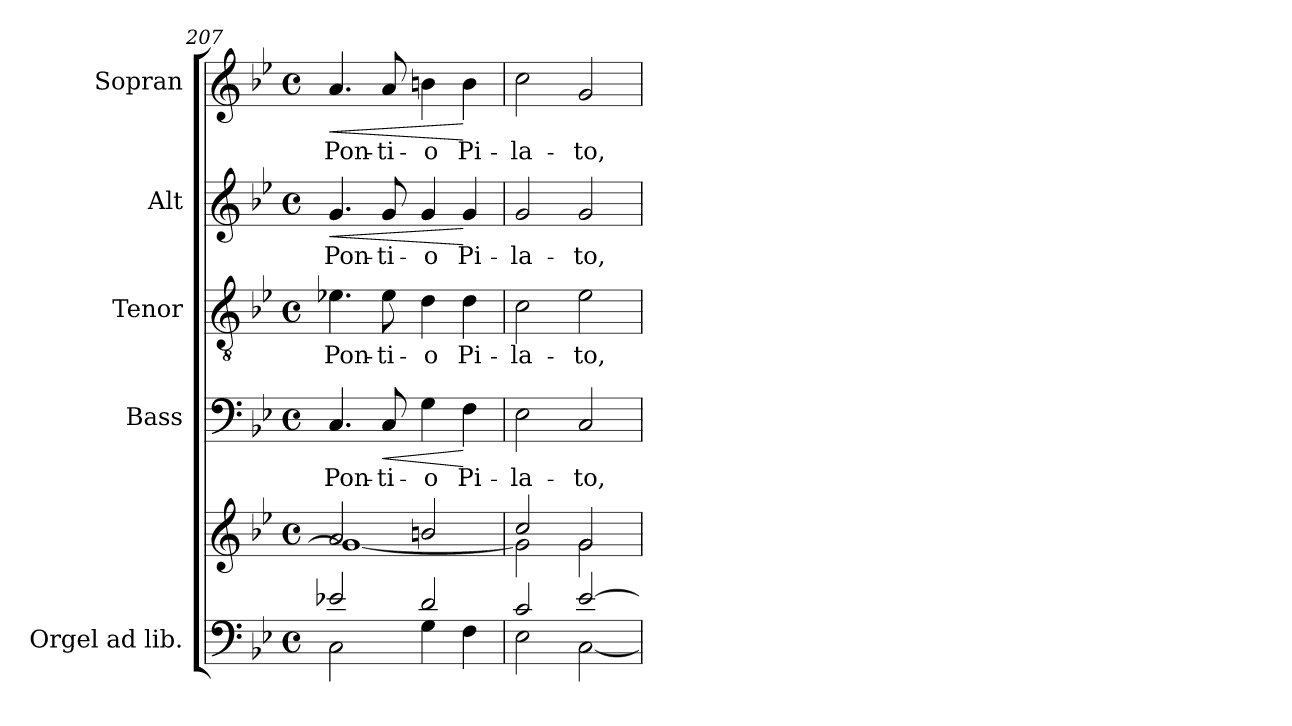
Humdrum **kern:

**kern	**kern	**kern	**text	**dynam	**kern	**text	**kern	**text	**dynam	**kern	**text	**dynam
*part5	*part5	*part4	*part4	*part4	*part3	*part3	*part2	*part2	*part2	*part1	*part1	*part1
*staff6	*staff5	*staff4	*staff4	*staff4	*staff3	*staff3	*staff2	*staff2	*staff2	*staff1	*staff1	*staff1
*I"Orgel ad lib.	*	*I"Bass	*	*	*I"Tenor	*	*I"Alt	*	*	*I"Sopran	*	*
*	*	*I'B.	*	*	*I'T.	*	*I'A.	*	*	*I'S.	*	*
*clefF4	*clefG2	*clefF4	*	*	*clefGv2	*	*clefG2	*	*	*clefG2	*	*
*k[b-e-]	*k[b-e-]	*k[b-e-]	*	*	*k[b-e-]	*	*k[b-e-]	*	*	*k[b-e-]	*	*
*B-:	*B-:	*B-:	*	*	*B-:	*	*B-:	*	*	*B-:	*	*
*M4/4	*M4/4	*M4/4	*	*	*M4/4	*	*M4/4	*	*	*M4/4	*	*
*met(c)	*met(c)	*met(c)	*	*	*met(c)	*	*met(c)	*	*	*met(c)	*	*
=207	=207	=207	=207	=207	=207	=207	=207	=207	=207	=207	=207	=207
*^	*^	*	*	*	*	*	*	*	*	*	*	*
!	!	!	!	!	!LO:LY:b	!	!	!LO:LY:b	!	!LO:LY:b	!LO:HP:b	!	!LO:LY:b	!LO:HP:b
2e-X/	2C\	2a/	1g_	4.C/	Pon-	.	4.e-X\	Pon-	4.g/	Pon-	<	4.a/	Pon-	<
!	!	!	!	!	!LO:LY:b	!LO:HP:b	!	!LO:LY:b	!	!LO:LY:b	!	!	!LO:LY:b	!
.	.	.	.	8C/	-ti-	<	8e-\	-ti-	8g/	-ti-	.	8a/	-ti-	.
!	!	!	!	!	!LO:LY:b	!	!	!LO:LY:b	!	!LO:LY:b	!	!	!LO:LY:b	!
2d/	4G\	2bn/	.	4G\	-o	.	4d\	-o	4g/	-o	.	4bn\	-o	.
!	!	!	!	!	!LO:LY:b	!	!	!LO:LY:b	!	!LO:LY:b	!	!	!LO:LY:b	!
.	4F\	.	.	4F\	Pi-	[	4d\	Pi-	4g/	Pi-	[	4b\	Pi-	[
=208	=208	=208	=208	=208	=208	=208	=208	=208	=208	=208	=208	=208	=208	=208
!	!	!	!	!	!LO:LY:b	!	!	!LO:LY:b	!	!LO:LY:b	!	!	!LO:LY:b	!
2c/	2E-\	2cc/	2g\]	2E-\	-la-	.	2c\	-la-	2g/	-la-	.	2cc\	-la-	.
!	!	!	!	!	!LO:LY:b	!	!	!LO:LY:b	!	!LO:LY:b	!	!	!LO:LY:b	!
[>2e-/	[<2C\	2g/	2g\	2C/	-to,	.	2e-\	-to,	2g/	-to,	.	2g/	-to,	.
*v	*v	*	*	*	*	*	*	*	*	*	*	*	*	*
*	*v	*v	*	*	*	*	*	*	*	*	*	*	*
=	=	=	=	=	=	=	=	=	=	=	=	=
*-	*-	*-	*-	*-	*-	*-	*-	*-	*-	*-	*-	*-
